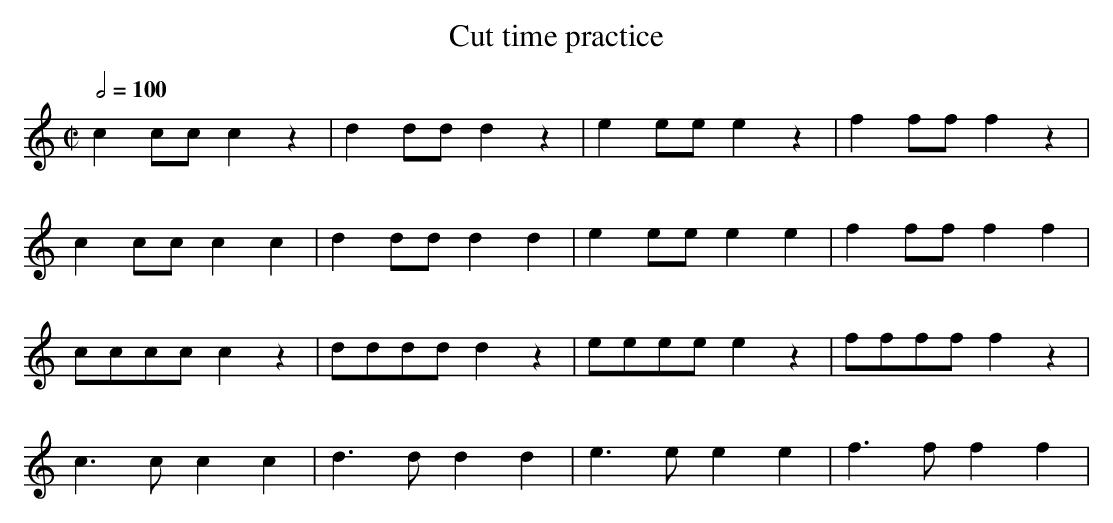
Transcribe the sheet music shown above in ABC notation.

X:1
T:Cut time practice
M:C|
K:C
L:1/4
Q:1/2=100
  cc/2c/2cz | dd/2d/2dz | ee/2e/2ez | ff/2f/2fz |
  cc/2c/2cc | dd/2d/2dd | ee/2e/2ee | ff/2f/2ff |
  c/2c/2c/2c/2cz | d/2d/2d/2d/2dz | e/2e/2e/2e/2ez | f/2f/2f/2f/2fz |
  c3/2c/2cc | d3/2d/2dd | e3/2e/2ee | f3/2f/2ff |
